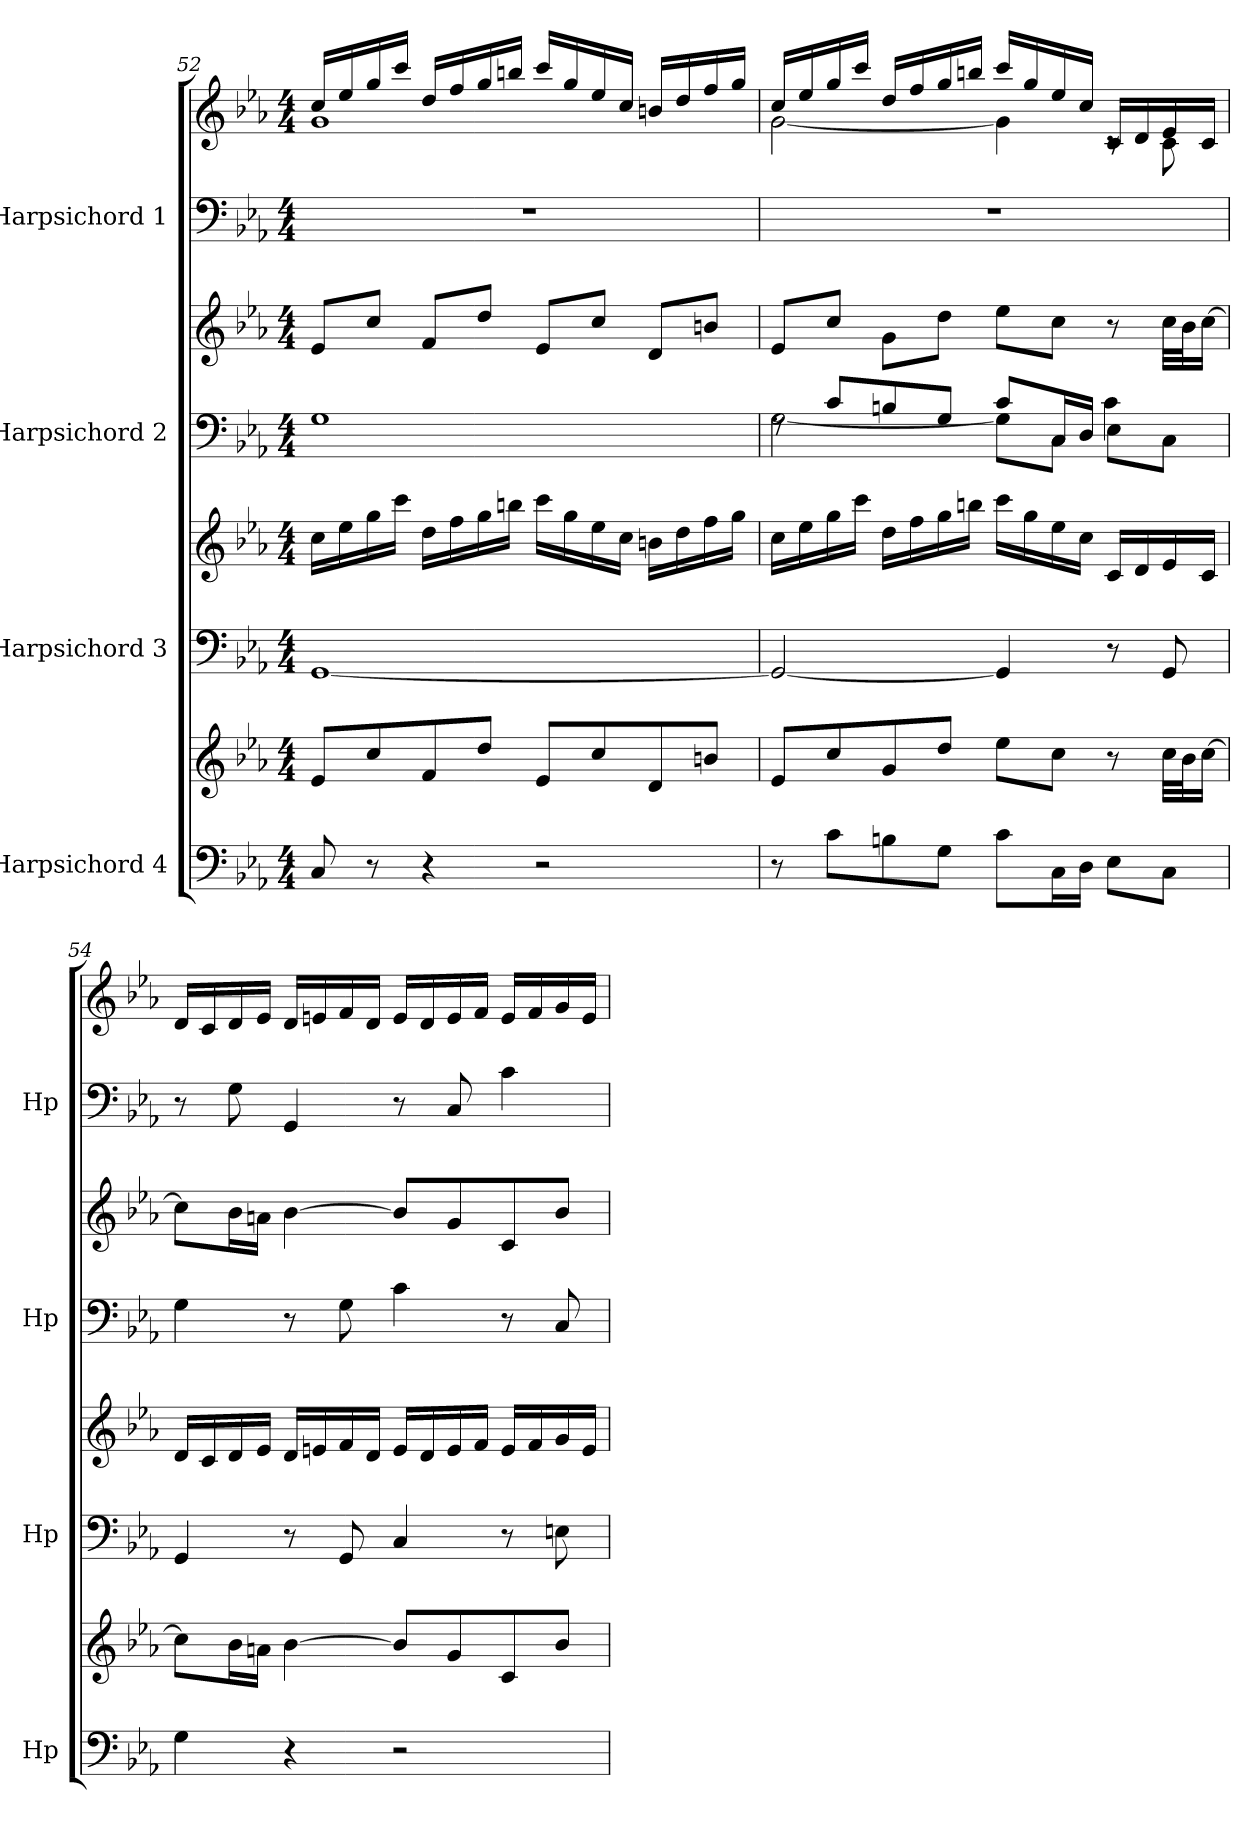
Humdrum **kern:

**kern	**kern	**kern	**kern	**kern	**kern	**kern	**kern
*part4	*part4	*part3	*part3	*part2	*part2	*part1	*part1
*staff8	*staff7	*staff6	*staff5	*staff4	*staff3	*staff2	*staff1
*I"Harpsichord 4	*	*I"Harpsichord 3	*	*I"Harpsichord 2	*	*I"Harpsichord 1	*
*I'Hp	*	*I'Hp	*	*I'Hp	*	*I'Hp	*
!!LO:PB:g=z
*clefF4	*clefG2	*clefF4	*clefG2	*clefF4	*clefG2	*clefF4	*clefG2
*k[b-e-a-]	*k[b-e-a-]	*k[b-e-a-]	*k[b-e-a-]	*k[b-e-a-]	*k[b-e-a-]	*k[b-e-a-]	*k[b-e-a-]
*M4/4	*M4/4	*M4/4	*M4/4	*M4/4	*M4/4	*M4/4	*M4/4
=52	=52	=52	=52	=52	=52	=52	=52
*	*	*	*	*	*	*	*^
8C/	8e-/L	[1GG	16cc\LL	1G	8e-/L	1r	16cc/LL	1g
.	.	.	16ee-\	.	.	.	16ee-/	.
8r	8cc/	.	16gg\	.	8cc/J	.	16gg/	.
.	.	.	16ccc\JJ	.	.	.	16ccc/JJ	.
4r	8f/	.	16dd\LL	.	8f/L	.	16dd/LL	.
.	.	.	16ff\	.	.	.	16ff/	.
.	8dd/J	.	16gg\	.	8dd/J	.	16gg/	.
.	.	.	16bbn\JJ	.	.	.	16bbn/JJ	.
2r	8e-/L	.	16ccc\LL	.	8e-/L	.	16ccc/LL	.
.	.	.	16gg\	.	.	.	16gg/	.
.	8cc/	.	16ee-\	.	8cc/J	.	16ee-/	.
.	.	.	16cc\JJ	.	.	.	16cc/JJ	.
.	8d/	.	16bn\LL	.	8d/L	.	16bn/LL	.
.	.	.	16dd\	.	.	.	16dd/	.
.	8bn/J	.	16ff\	.	8bn/J	.	16ff/	.
.	.	.	16gg\JJ	.	.	.	16gg/JJ	.
=53	=53	=53	=53	=53	=53	=53	=53	=53
*	*	*	*	*^	*	*	*	*
8r	8e-/L	2GG/_	16cc\LL	8rF	[2G\	8e-/L	1r	16cc/LL	[2g\
.	.	.	16ee-\	.	.	.	.	16ee-/	.
8c\L	8cc/	.	16gg\	8c/L	.	8cc/J	.	16gg/	.
.	.	.	16ccc\JJ	.	.	.	.	16ccc/JJ	.
8Bn\	8g/	.	16dd\LL	8Bn/	.	8g\L	.	16dd/LL	.
.	.	.	16ff\	.	.	.	.	16ff/	.
8G\J	8dd/J	.	16gg\	8G/J	.	8dd\J	.	16gg/	.
.	.	.	16bbn\JJ	.	.	.	.	16bbn/JJ	.
8c\L	8ee-\L	4GG/]	16ccc\LL	8c/L	8G\L]	8ee-\L	.	16ccc/LL	4g\]
.	.	.	16gg\	.	.	.	.	16gg/	.
16C\L	8cc\J	.	16ee-\	16C/L	8C\J	8cc\J	.	16ee-/	.
16D\JJ	.	.	16cc\JJ	16D/JJ	.	.	.	16cc/JJ	.
8E-\L	8r	8r	16c/LL	8E-\L	4c\	8r	.	16c/LL	8rc
.	.	.	16d/	.	.	.	.	16d/	.
8C\J	32cc\LLL	8GG/	16e-/	8C\J	.	32cc\LLL	.	16e-/	8c\
.	32b-\J	.	.	.	.	32b-\J	.	.	.
.	[16cc\JJ	.	16c/JJ	.	.	[16cc\JJ	.	16c/JJ	.
*	*	*	*	*v	*v	*	*	*v	*v
!!LO:PB:g=z
=54	=54	=54	=54	=54	=54	=54	=54
4G\	8cc\L]	4GG/	16d/LL	4G\	8cc\L]	8r	16d/LL
.	.	.	16c/	.	.	.	16c/
.	16b-\L	.	16d/	.	16b-\L	8G\	16d/
.	16an\JJ	.	16e-/JJ	.	16an\JJ	.	16e-/JJ
4r	[4b-\	8r	16d/LL	8r	[4b-\	4GG/	16d/LL
.	.	.	16en/	.	.	.	16en/
.	.	8GG/	16f/	8G\	.	.	16f/
.	.	.	16d/JJ	.	.	.	16d/JJ
2r	8b-/L]	4C/	16e/LL	4c\	8b-/L]	8r	16e/LL
.	.	.	16d/	.	.	.	16d/
.	8g/	.	16e/	.	8g/	8C/	16e/
.	.	.	16f/JJ	.	.	.	16f/JJ
.	8c/	8r	16e/LL	8r	8c/	4c\	16e/LL
.	.	.	16f/	.	.	.	16f/
.	8b-/J	8En\	16g/	8C/	8b-/J	.	16g/
.	.	.	16e/JJ	.	.	.	16e/JJ
=	=	=	=	=	=	=	=
*-	*-	*-	*-	*-	*-	*-	*-
